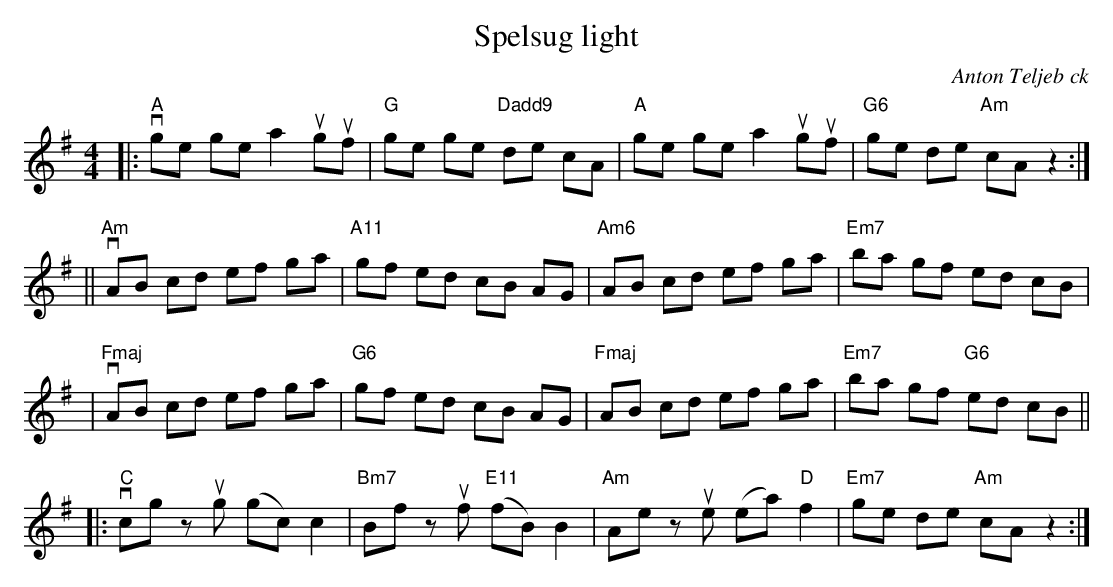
X:1
T:Spelsug light
C:Anton Teljeb ck
M:4/4
L:1/8
K:G
|: "A" vge ge a2 uguf | "G" ge ge "Dadd9"de cA | "A"ge ge a2 uguf | "G6" ge de "Am"cA z2 :|
|| "Am"vAB cd ef ga | "A11"gf ed cB AG | "Am6"AB cd ef ga | "Em7"ba gf ed cB |
| "Fmaj"vAB cd ef ga | "G6"gf ed cB AG | "Fmaj"AB cd ef ga | "Em7"ba gf "G6" ed cB ||
|:"C"vcg zug (gc) c2 | "Bm7"Bf zuf "E11"(fB) B2 | "Am"Ae zue (ea) "D" f2 | "Em7" ge de "Am"cA z2 :|
